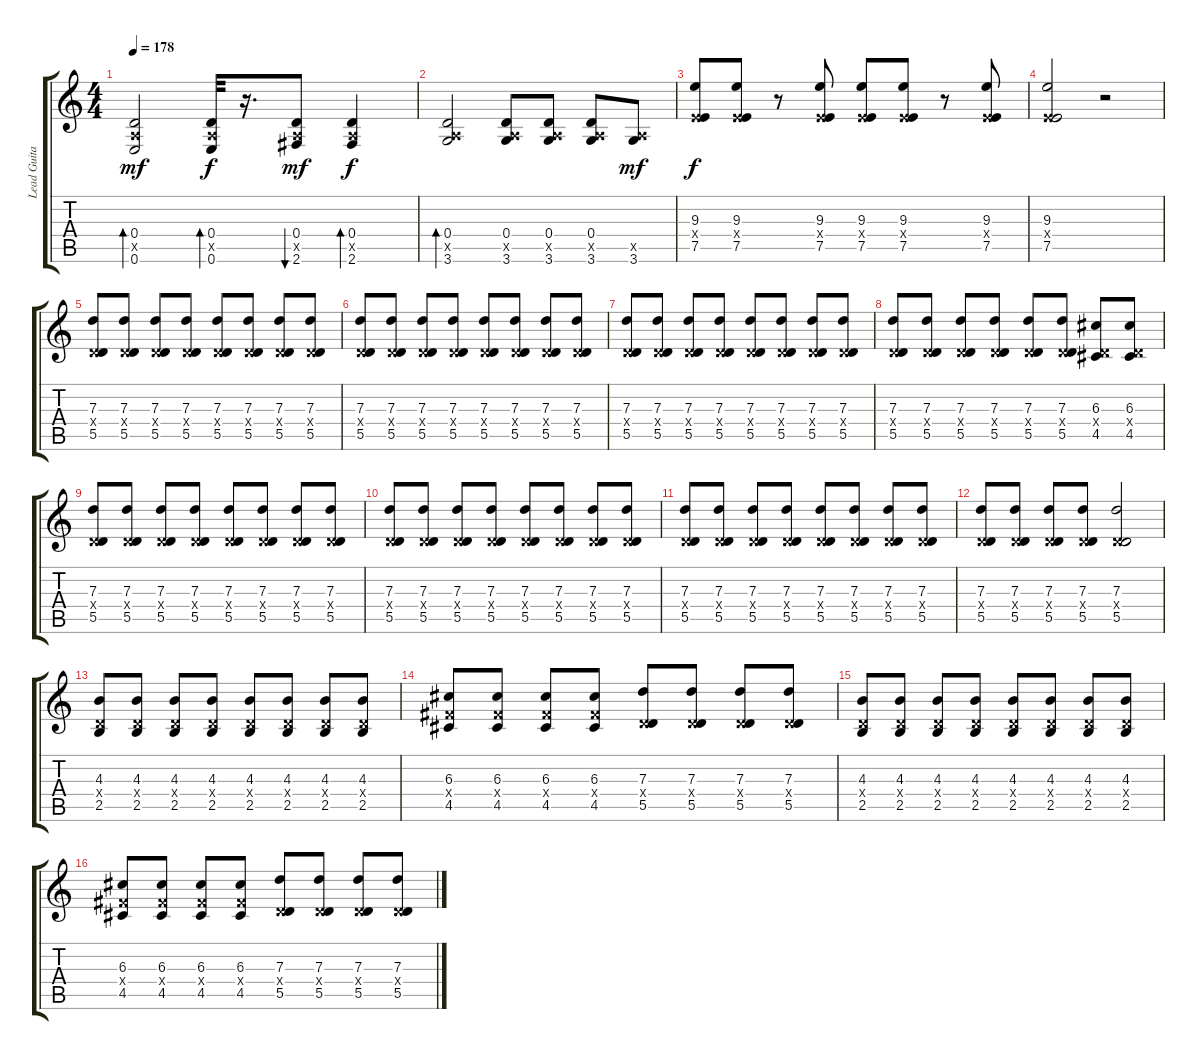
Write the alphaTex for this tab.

\track ("Lead Guitar" "Lead Guita") {instrument distortionguitar}
\staff {score tabs}
\tuning (E4 B3 G3 D3 A2 E2) {hide}
\ts (4 4)
\tempo 178
\clef g2
\ks c
(0.4 0.5{x} 0.6).2{bd 120 dy mf} (0.4 0.5{x} 0.6).32{bd 120 dy f} r.16{d} (0.4 0.5{x} 2.6).8{bu 120 dy mf} (0.4 0.5{x} 2.6).4{bd 120 dy f} |
(0.4 0.5{x} 3.6).2{bd 120} (0.4 0.5{x} 3.6).8 (0.4 0.5{x} 3.6).8 (0.4 0.5{x} 3.6).8 (0.5{x} 3.6).8{dy mf} |
(9.3 2.4{x} 7.5).8{dy f instrument distortionguitar} (9.3 2.4{x} 7.5).8 r.8 (9.3 2.4{x} 7.5).8 (9.3 2.4{x} 7.5).8 (9.3 2.4{x} 7.5).8 r.8 (9.3 2.4{x} 7.5).8 |
(9.3 2.4{x} 7.5).2 r.2 |
(7.3 0.4{x} 5.5).8 (7.3 0.4{x} 5.5).8 (7.3 0.4{x} 5.5).8 (7.3 0.4{x} 5.5).8 (7.3 0.4{x} 5.5).8 (7.3 0.4{x} 5.5).8 (7.3 0.4{x} 5.5).8 (7.3 0.4{x} 5.5).8 |
(7.3 0.4{x} 5.5).8 (7.3 0.4{x} 5.5).8 (7.3 0.4{x} 5.5).8 (7.3 0.4{x} 5.5).8 (7.3 0.4{x} 5.5).8 (7.3 0.4{x} 5.5).8 (7.3 0.4{x} 5.5).8 (7.3 0.4{x} 5.5).8 |
(7.3 0.4{x} 5.5).8 (7.3 0.4{x} 5.5).8 (7.3 0.4{x} 5.5).8 (7.3 0.4{x} 5.5).8 (7.3 0.4{x} 5.5).8 (7.3 0.4{x} 5.5).8 (7.3 0.4{x} 5.5).8 (7.3 0.4{x} 5.5).8 |
(7.3 0.4{x} 5.5).8 (7.3 0.4{x} 5.5).8 (7.3 0.4{x} 5.5).8 (7.3 0.4{x} 5.5).8 (7.3 0.4{x} 5.5).8 (7.3 0.4{x} 5.5).8 (6.3 0.4{x} 4.5).8 (6.3 0.4{x} 4.5).8 |
(7.3 0.4{x} 5.5).8 (7.3 0.4{x} 5.5).8 (7.3 0.4{x} 5.5).8 (7.3 0.4{x} 5.5).8 (7.3 0.4{x} 5.5).8 (7.3 0.4{x} 5.5).8 (7.3 0.4{x} 5.5).8 (7.3 0.4{x} 5.5).8 |
(7.3 0.4{x} 5.5).8 (7.3 0.4{x} 5.5).8 (7.3 0.4{x} 5.5).8 (7.3 0.4{x} 5.5).8 (7.3 0.4{x} 5.5).8 (7.3 0.4{x} 5.5).8 (7.3 0.4{x} 5.5).8 (7.3 0.4{x} 5.5).8 |
(7.3 0.4{x} 5.5).8 (7.3 0.4{x} 5.5).8 (7.3 0.4{x} 5.5).8 (7.3 0.4{x} 5.5).8 (7.3 0.4{x} 5.5).8 (7.3 0.4{x} 5.5).8 (7.3 0.4{x} 5.5).8 (7.3 0.4{x} 5.5).8 |
(7.3 0.4{x} 5.5).8 (7.3 0.4{x} 5.5).8 (7.3 0.4{x} 5.5).8 (7.3 0.4{x} 5.5).8 (7.3 0.4{x} 5.5).2 |
(4.3 0.4{x} 2.5).8 (4.3 0.4{x} 2.5).8 (4.3 0.4{x} 2.5).8 (4.3 0.4{x} 2.5).8 (4.3 0.4{x} 2.5).8 (4.3 0.4{x} 2.5).8 (4.3 0.4{x} 2.5).8 (4.3 0.4{x} 2.5).8 |
(6.3 4.4{x} 4.5).8 (6.3 4.4{x} 4.5).8 (6.3 4.4{x} 4.5).8 (6.3 4.4{x} 4.5).8 (7.3 0.4{x} 5.5).8 (7.3 0.4{x} 5.5).8 (7.3 0.4{x} 5.5).8 (7.3 0.4{x} 5.5).8 |
(4.3 0.4{x} 2.5).8 (4.3 0.4{x} 2.5).8 (4.3 0.4{x} 2.5).8 (4.3 0.4{x} 2.5).8 (4.3 0.4{x} 2.5).8 (4.3 0.4{x} 2.5).8 (4.3 0.4{x} 2.5).8 (4.3 0.4{x} 2.5).8 |
(6.3 4.4{x} 4.5).8 (6.3 4.4{x} 4.5).8 (6.3 4.4{x} 4.5).8 (6.3 4.4{x} 4.5).8 (7.3 0.4{x} 5.5).8 (7.3 0.4{x} 5.5).8 (7.3 0.4{x} 5.5).8 (7.3 0.4{x} 5.5).8
